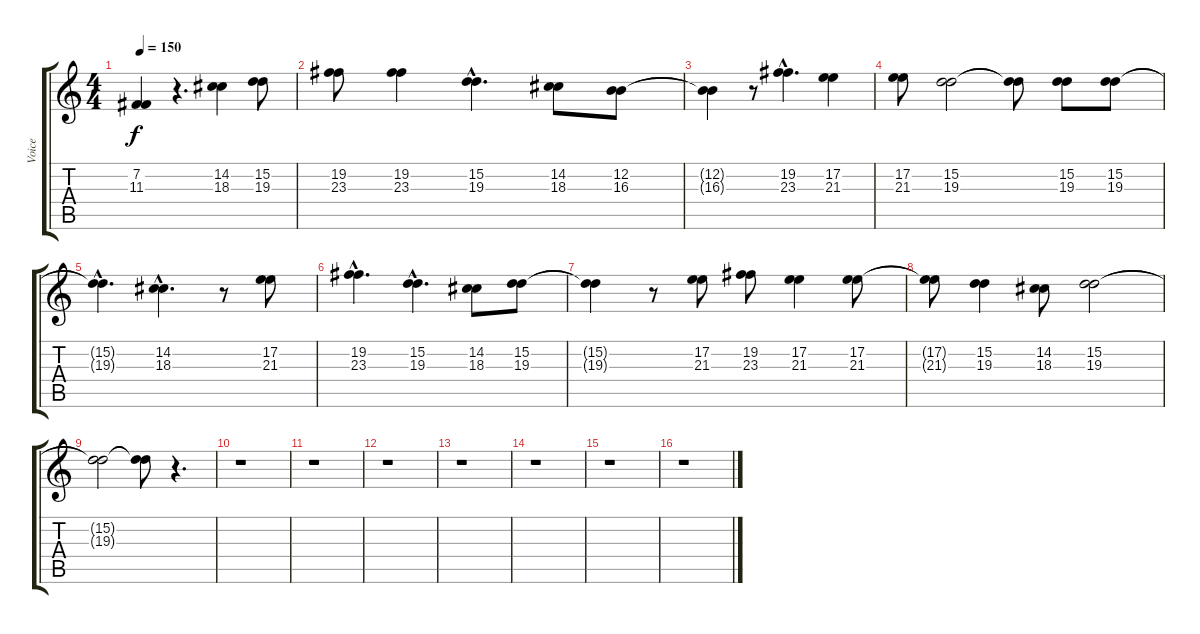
\track ("Voice" "Voice") {instrument sopranosax}
\staff {score tabs}
\tuning (E4 B3 G3 D3 A2 E2) {hide}
\ts (4 4)
\tempo 150
\clef g2
\ks c
(7.2{t} 11.3{t}).4{dy f} r.4{d} (14.2 18.3).4 (15.2 19.3).8 |
(19.2 23.3).8 (19.2 23.3).4 (15.2{hac} 19.3{hac}).4{d} (14.2 18.3).8 (12.2 16.3).8 |
(12.2{t} 16.3{t}).4 r.8 (19.2{hac} 23.3{hac}).4{d} (17.2 21.3).4 |
(17.2 21.3).8 (15.2 19.3).2 (15.2{t} 19.3{t}).8 (15.2 19.3).8 (15.2 19.3).8 |
(15.2{hac t} 19.3{hac t}).4{d} (14.2{hac} 18.3{hac}).4{d} r.8 (17.2 21.3).8 |
(19.2{hac} 23.3{hac}).4{d} (15.2{hac} 19.3{hac}).4{d} (14.2 18.3).8 (15.2 19.3).8 |
(15.2{t} 19.3{t}).4 r.8 (17.2 21.3).8 (19.2 23.3).8 (17.2 21.3).4 (17.2 21.3).8 |
(17.2{t} 21.3{t}).8 (15.2 19.3).4 (14.2 18.3).8 (15.2 19.3).2 |
(15.2{t} 19.3{t}).2 (15.2{t} 19.3{t}).8 r.4{d} |
r.1 |
r.1 |
r.1 |
r.1 |
r.1 |
r.1 |
r.1
